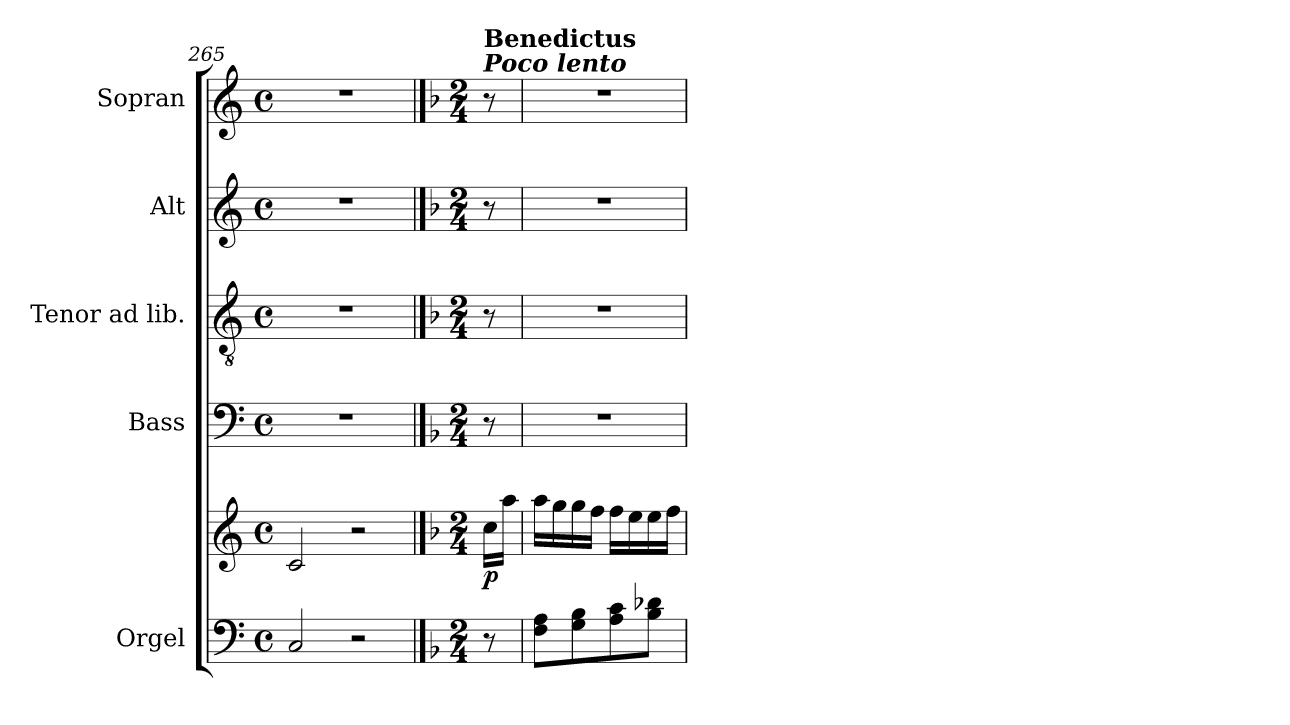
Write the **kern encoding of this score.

**kern	**kern	**dynam	**kern	**kern	**kern	**kern
*part5	*part5	*part5	*part4	*part3	*part2	*part1
*staff6	*staff5	*staff5/6	*staff4	*staff3	*staff2	*staff1
*I"Orgel	*	*	*I"Bass	*I"Tenor ad lib.	*I"Alt	*I"Sopran
*I'Org.	*	*	*I'B	*I'T	*I'A	*I'S
*clefF4	*clefG2	*	*clefF4	*clefGv2	*clefG2	*clefG2
*k[]	*k[]	*	*k[]	*k[]	*k[]	*k[]
*C:	*C:	*	*C:	*C:	*C:	*C:
*M4/4	*M4/4	*	*M4/4	*M4/4	*M4/4	*M4/4
*met(c)	*met(c)	*	*met(c)	*met(c)	*met(c)	*met(c)
=265	=265	=265	=265	=265	=265	=265
2C/	2c/	.	1r	1r	1r	1r
2r	2r	.	.	.	.	.
!!LO:PB:g=z
==266	==266	==266	==266	==266	==266	==266
*k[b-]	*k[b-]	*	*k[b-]	*k[b-]	*k[b-]	*k[b-]
*F:	*F:	*	*F:	*F:	*F:	*F:
*M2/4	*M2/4	*	*M2/4	*M2/4	*M2/4	*M2/4
!	!	!	!	!	!	!LO:TX:a:Bi:t=Poco lento
!	!	!	!	!	!	!LO:TX:a:B:t=Benedictus
!	!	!LO:DY:b	!	!	!	!
8r	16cc\LL	p	8r	8r	8r	8r
.	16aa\JJ	.	.	.	.	.
=267	=267	=267	=267	=267	=267	=267
8F\ 8A\L	16aa\LL	.	2r	2r	2r	2r
.	16gg\	.	.	.	.	.
8G\ 8B-\	16gg\	.	.	.	.	.
.	16ff\JJ	.	.	.	.	.
8A\ 8c\	16ff\LL	.	.	.	.	.
.	16ee\	.	.	.	.	.
8B-\ 8d-X\J	16ee\	.	.	.	.	.
.	16ff\JJ	.	.	.	.	.
=	=	=	=	=	=	=
*-	*-	*-	*-	*-	*-	*-
